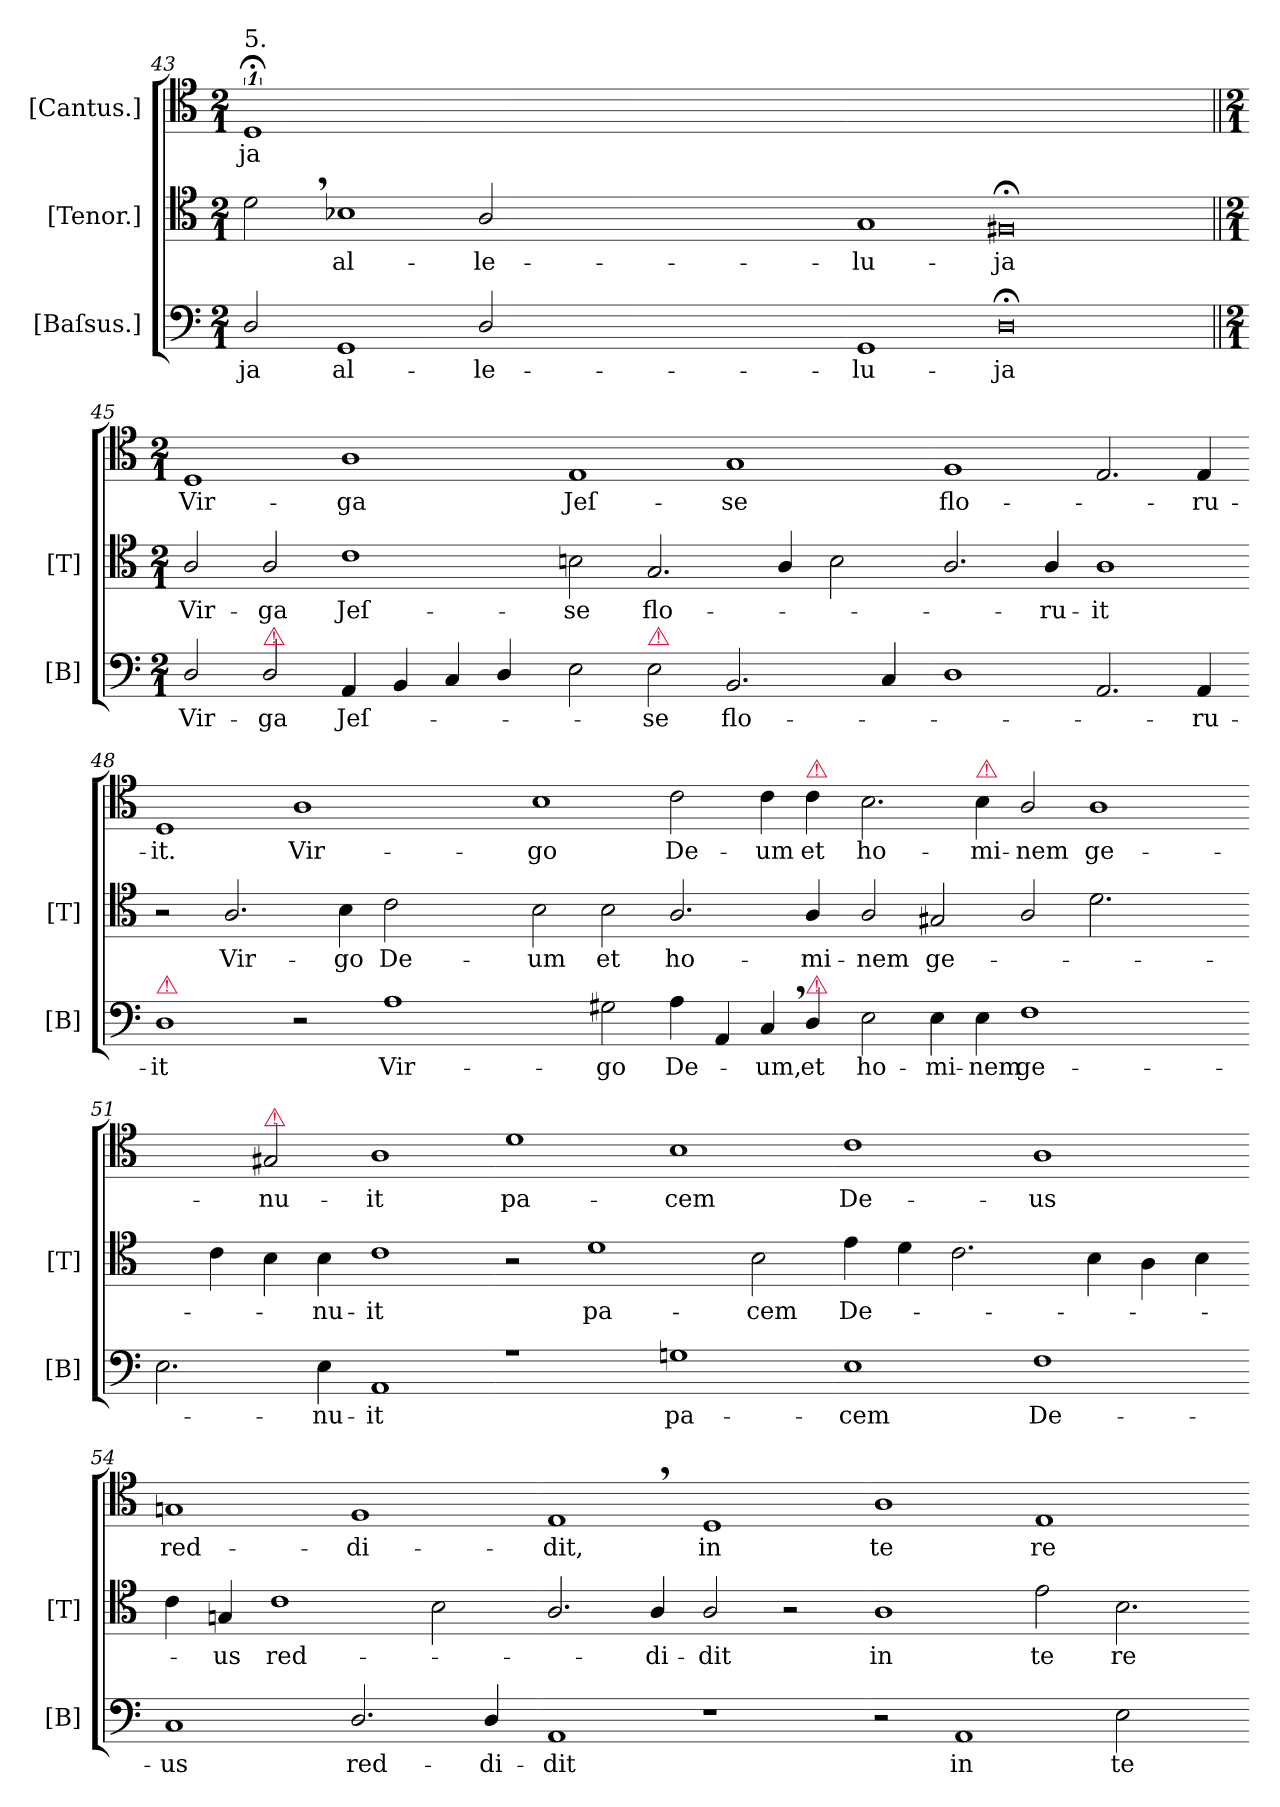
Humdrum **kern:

**kern	**text	**kern	**text	**kern	**text
*part3	*part3	*part2	*part2	*part1	*part1
*staff3	*staff3	*staff2	*staff2	*staff1	*staff1
*I"[Baſsus.]	*	*I"[Tenor.]	*	*I"[Cantus.]	*
*I'[B]	*	*I'[T]	*	*	*
*clefF4	*	*clefC4	*	*clefC4	*
*k[]	*	*k[]	*	*k[]	*
*M2/1	*	*M2/1	*	*M2/1	*
=43	=43	=43	=43	=43	=43
!	!	!	!	!LO:TX:a:t=5.	!
2D/	-ja	2d,<\	.	1%5D;<	-ja
!	!LO:LY:i	!	!	!	!
1GG	al-	1B-X	al-	.	.
!	!LO:LY:i	!	!	!	!
2D/	-le-	2A/	-le-	.	.
0.ryy	.	0.ryy	.	.	.
=44-	=44-	=44-	=44-	=44-	=44-
!	!LO:LY:i	!	!	!	!
1GG	-lu-	1G	-lu-	0.ryy	.
!	!LO:LY:i	!	!	!	!
0D;<	-ja	0F#X;<	-ja	.	.
=45||	=45||	=45||	=45||	=45||	=45||
*M2/1	*	*M2/1	*	*M2/1	*
2D/	Vir-	2A/	Vir-	1D	Vir-
!LO:TX:a:color=crimson:t=⚠	!	!	!	!	!
2D/	-ga	2A/	-ga	.	.
4AA/	Jeſ-	1c	Jeſ-	1A	-ga
4BB/	.	.	.	.	.
4C/	.	.	.	.	.
4D/	.	.	.	.	.
=46-	=46-	=46-	=46-	=46-	=46-
2E\	.	2Bn\	-se	1E	Jeſ-
!LO:TX:a:color=crimson:t=⚠	!	!	!	!	!
2E\	-se	2.G/	flo-	.	.
2.BB/	flo-	.	.	1G	-se
.	.	4A/	.	.	.
.	.	2B\	.	.	.
4C/	.	.	.	.	.
=47-	=47-	=47-	=47-	=47-	=47-
1D	.	2.A/	.	1F	flo-
.	.	4A/	-ru-	.	.
2.AA/	.	1A	-it	2.E/	.
4AA/	-ru-	.	.	4E/	-ru-
=48-	=48-	=48-	=48-	=48-	=48-
!LO:TX:a:color=crimson:t=⚠	!	!	!	!	!
1D	-it	2r	.	1D	-it.
.	.	2.A/	Vir-	.	.
2r	.	.	.	1A	Vir-
.	.	4B\	-go	.	.
1A\	Vir-	2c\	De-	.	.
.	.	2ryy	.	2ryy	.
=49-	=49-	=49-	=49-	=49-	=49-
2ryy	.	2B\	-um	1B	-go
2G#X\	-go	2B\	et	.	.
4A\	De-	2.A/	ho-	2c\	De-
4AA/	.	.	.	.	.
4C,</	-um,	.	.	4c\	-um
!	!	!	!	!LO:TX:a:color=crimson:t=⚠	!
!LO:TX:a:color=crimson:t=⚠	!	!	!	!	!
4D/	et	4A/	-mi-	4c\	et
=50-	=50-	=50-	=50-	=50-	=50-
2E\	ho-	2A/	-nem	2.B\	ho-
4E\	-mi-	2G#X/	ge-	.	.
!	!	!	!	!LO:TX:a:color=crimson:t=⚠	!
4E\	-nem	.	.	4B\	-mi-
1F	ge-	2A/	.	2A/	-nem
.	.	2.d\	.	1A\	ge-
2ryy	.	.	.	.	.
.	.	4ryy	.	.	.
=51-	=51-	=51-	=51-	=51-	=51-
2.E\	.	4ryy	.	2ryy	.
.	.	4c\	.	.	.
!	!	!	!	!LO:TX:a:color=crimson:t=⚠	!
.	.	4B\	.	2G#X/	-nu-
4E\	-nu-	4B\	-nu-	.	.
1AA	-it	1c	-it	1A	-it
=52-	=52-	=52-	=52-	=52-	=52-
1rA	.	2r	.	1d	pa-
.	.	1d	pa-	.	.
1Gn	pa-	.	.	1B	-cem
.	.	2B\	-cem	.	.
=53-	=53-	=53-	=53-	=53-	=53-
1E	-cem	4e\	De-	1c	De-
.	.	4d\	.	.	.
.	.	2.c\	.	.	.
1F	De-	.	.	1A	-us
.	.	4B\	.	.	.
.	.	4A\	.	.	.
.	.	4B\	.	.	.
=54-	=54-	=54-	=54-	=54-	=54-
1C	-us	4c\	.	1Gn	red-
.	.	4Gn/	-us	.	.
.	.	1c	red-	.	.
2.D/	red-	.	.	1F	-di-
.	.	2B\	.	.	.
4D/	-di-	.	.	.	.
=55-	=55-	=55-	=55-	=55-	=55-
1AA	-dit	2.A/	.	1E,<	-dit,
.	.	4A/	-di-	.	.
1r	.	2A/	-dit	1D	in
.	.	2r	.	.	.
=56-	=56-	=56-	=56-	=56-	=56-
2r	.	1A	in	1A	te
1AA	in	.	.	.	.
.	.	2e\	te	1E	re-
2E\	te	2.B\	re-	.	.
4ryy	.	.	.	4ryy	.
=-	=-	=-	=-	=-	=-
*-	*-	*-	*-	*-	*-
